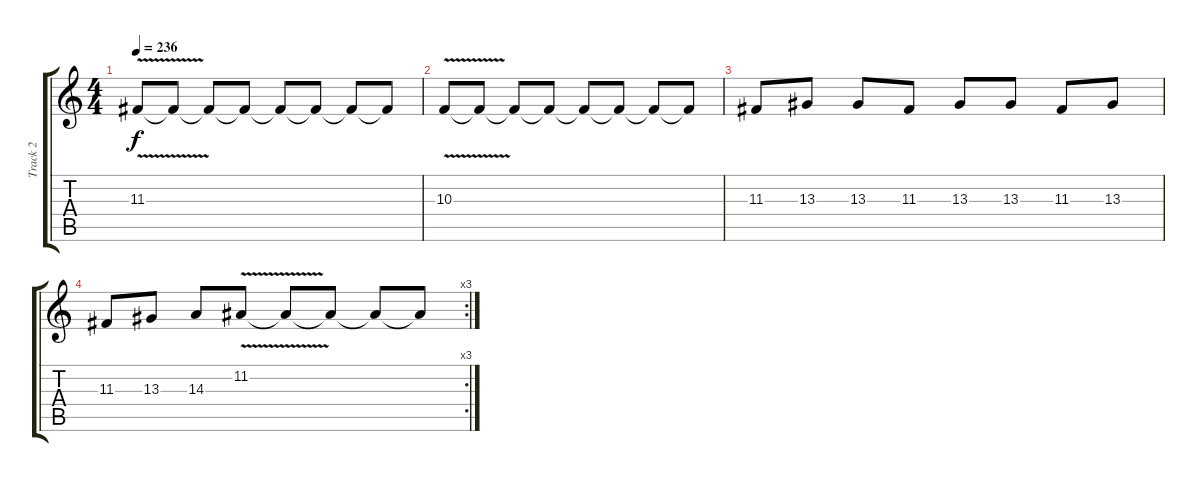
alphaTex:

\track ("Track 2" "Track 2") {instrument lead5charang}
\staff {score tabs}
\tuning (E4 B3 G3 D3 A2 E2) {hide}
\ts (4 4)
\tempo 236
\clef g2
\ks c
11.3{v}.8{dy f} 11.3{t}.8 11.3{t}.8 11.3{t}.8 11.3{t}.8 11.3{t}.8 11.3{t}.8 11.3{t}.8 |
10.3{v}.8 10.3{t}.8 10.3{t}.8 10.3{t}.8 10.3{t}.8 10.3{t}.8 10.3{t}.8 10.3{t}.8 |
11.3.8 13.3.8 13.3.8 11.3.8 13.3.8 13.3.8 11.3.8 13.3.8 |
\rc 3
11.3.8 13.3.8 14.3.8 11.2{v}.8 11.2{t}.8 11.2{t}.8 11.2{t}.8 11.2{t}.8
